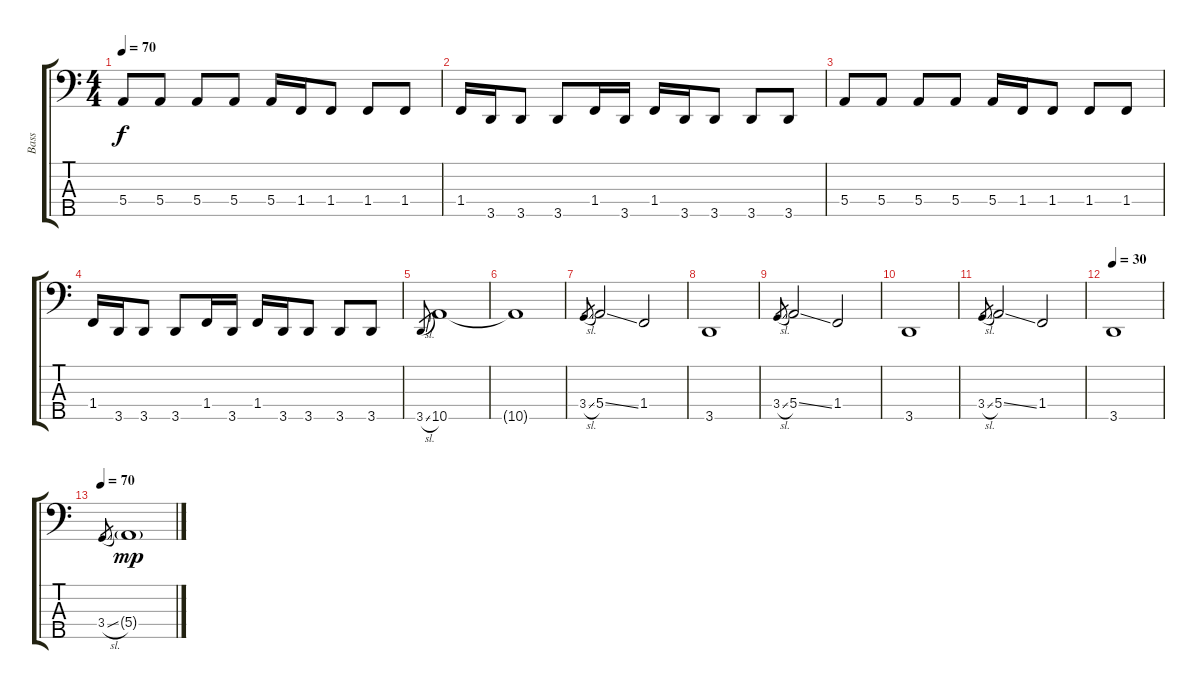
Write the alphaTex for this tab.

\track ("Bass" "Bass") {instrument fretlessbass}
\staff {score tabs}
\tuning (G2 D2 A1 E1 B0) {hide}
\ts (4 4)
\tempo 70
\clef f4
\ks c
5.4.8{dy f} 5.4.8 5.4.8 5.4.8 5.4.16 1.4.16 1.4.8 1.4.8 1.4.8 |
1.4.16 3.5.16 3.5.8 3.5.8 1.4.16 3.5.16 1.4.16 3.5.16 3.5.8 3.5.8 3.5.8 |
5.4.8 5.4.8 5.4.8 5.4.8 5.4.16 1.4.16 1.4.8 1.4.8 1.4.8 |
1.4.16 3.5.16 3.5.8 3.5.8 1.4.16 3.5.16 1.4.16 3.5.16 3.5.8 3.5.8 3.5.8 |
3.5{sl}.8{gr} 10.5.1 |
10.5{t}.1 |
3.4{sl}.8{gr} 5.4{ss}.2 1.4.2 |
3.5.1 |
3.4{sl}.8{gr} 5.4{ss}.2 1.4.2 |
3.5.1 |
3.4{sl}.8{gr} 5.4{ss}.2 1.4.2 |
\tempo 30
3.5.1 |
\tempo 70
3.4{sl}.8{gr} 5.4{g}.1{dy mp}
